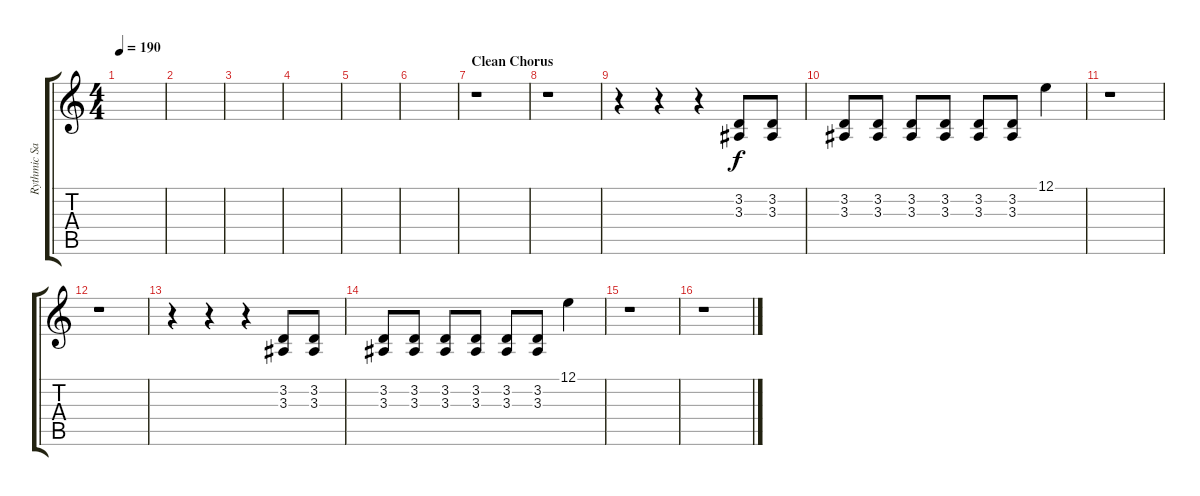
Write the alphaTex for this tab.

\track ("Rythmic Sample" "Rythmic Sa") {instrument lead1square}
\staff {score tabs}
\tuning (E4 B3 G3 D3 A2 D2) {hide}
\ts (4 4)
\tempo 190
\clef g2
\ks c
|
|
|
|
|
|
\section ("" "Clean Chorus")
r.1 |
r.1 |
r.4 r.4 r.4 (3.2 3.3).8{volume 7 instrument synthdrum} (3.2 3.3).8 |
(3.2 3.3).8 (3.2 3.3).8 (3.2 3.3).8 (3.2 3.3).8 (3.2 3.3).8 (3.2 3.3).8 12.1.4{volume 15 instrument lead2sawtooth} |
r.1 |
r.1 |
r.4 r.4 r.4 (3.2 3.3).8{volume 7 instrument synthdrum} (3.2 3.3).8 |
(3.2 3.3).8 (3.2 3.3).8 (3.2 3.3).8 (3.2 3.3).8 (3.2 3.3).8 (3.2 3.3).8 12.1.4{volume 15 instrument lead2sawtooth} |
r.1 |
r.1
